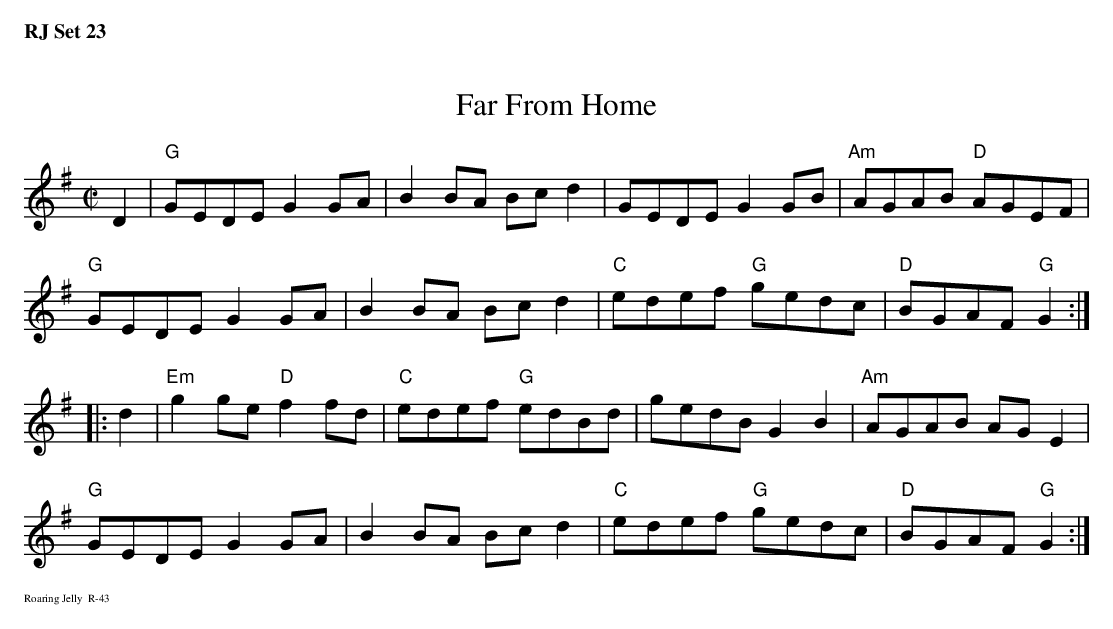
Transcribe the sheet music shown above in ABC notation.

X:1
T: Far From Home
M: C|
K: G
D2| "G"GEDE G2GA| B2BA Bcd2|    GEDE    G2GB| "Am"AGAB "D"AGEF|
    "G"GEDE G2GA| B2BA Bcd2| "C"edef "G"gedc| "D"BGAF "G"G2 :|
|:\
d2| "Em"g2ge "D"f2fd| "C"edef "G"edBd| gedB G2B2| "Am"AGAB AG E2|
     "G"GEDE G2 GA| B2BA Bcd2| "C"edef "G"gedc| "D"BGAF "G"G2 :|
